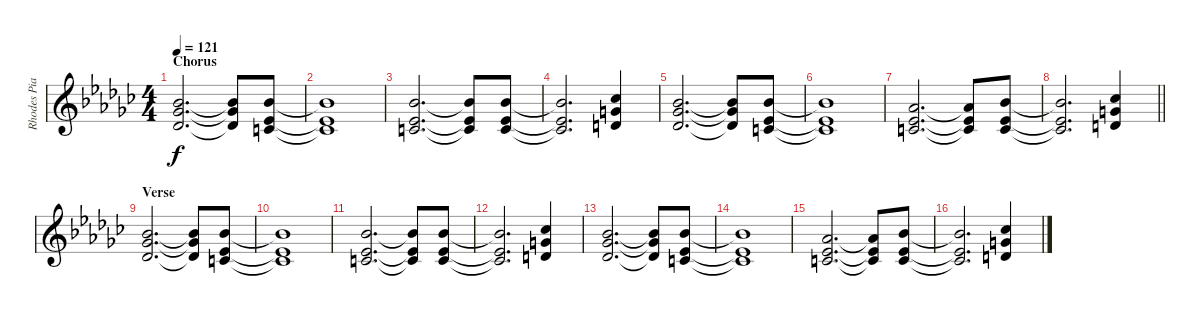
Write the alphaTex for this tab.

\track ("Rhodes Piano (RH)" "Rhodes Pia") {instrument electricpiano1}
\staff {score}
\tuning (E5 B4 G4 D4 A3 E3 B2) {hide}
\ts (4 4)
\section ("" "Chorus")
\tempo 121
\clef g2
\ks ebminor
(3.3 4.4 4.5).2{d dy f} (3.3{t} 4.4{t} 4.5{t}).8 (3.3 1.4 3.5).8 |
(3.3{t} 1.4{t} 3.5{t}).1 |
(3.3 1.4 3.5).2{d} (3.3{t} 1.4{t} 3.5{t}).8 (3.3 1.4 3.5).8 |
(3.3{t} 1.4{t} 3.5{t}).2{d} (4.3 5.4 5.5).4 |
(3.3 4.4 4.5).2{d} (3.3{t} 4.4{t} 4.5{t}).8 (3.3 1.4 3.5).8 |
(3.3{t} 1.4{t} 3.5{t}).1 |
(1.3 1.4 3.5).2{d} (1.3{t} 1.4{t} 3.5{t}).8 (3.3 1.4 3.5).8 |
\barLineRight lightlight
(3.3{t} 1.4{t} 3.5{t}).2{d} (4.3 5.4 5.5).4 |
\section ("" "Verse")
(3.3 4.4 4.5).2{d} (3.3{t} 4.4{t} 4.5{t}).8 (3.3 1.4 3.5).8 |
(3.3{t} 1.4{t} 3.5{t}).1 |
(3.3 1.4 3.5).2{d} (3.3{t} 1.4{t} 3.5{t}).8 (3.3 1.4 3.5).8 |
(3.3{t} 1.4{t} 3.5{t}).2{d} (4.3 5.4 5.5).4 |
(3.3 4.4 4.5).2{d} (3.3{t} 4.4{t} 4.5{t}).8 (3.3 1.4 3.5).8 |
(3.3{t} 1.4{t} 3.5{t}).1 |
(1.3 1.4 3.5).2{d} (1.3{t} 1.4{t} 3.5{t}).8 (3.3 1.4 3.5).8 |
(3.3{t} 1.4{t} 3.5{t}).2{d} (4.3 5.4 5.5).4
